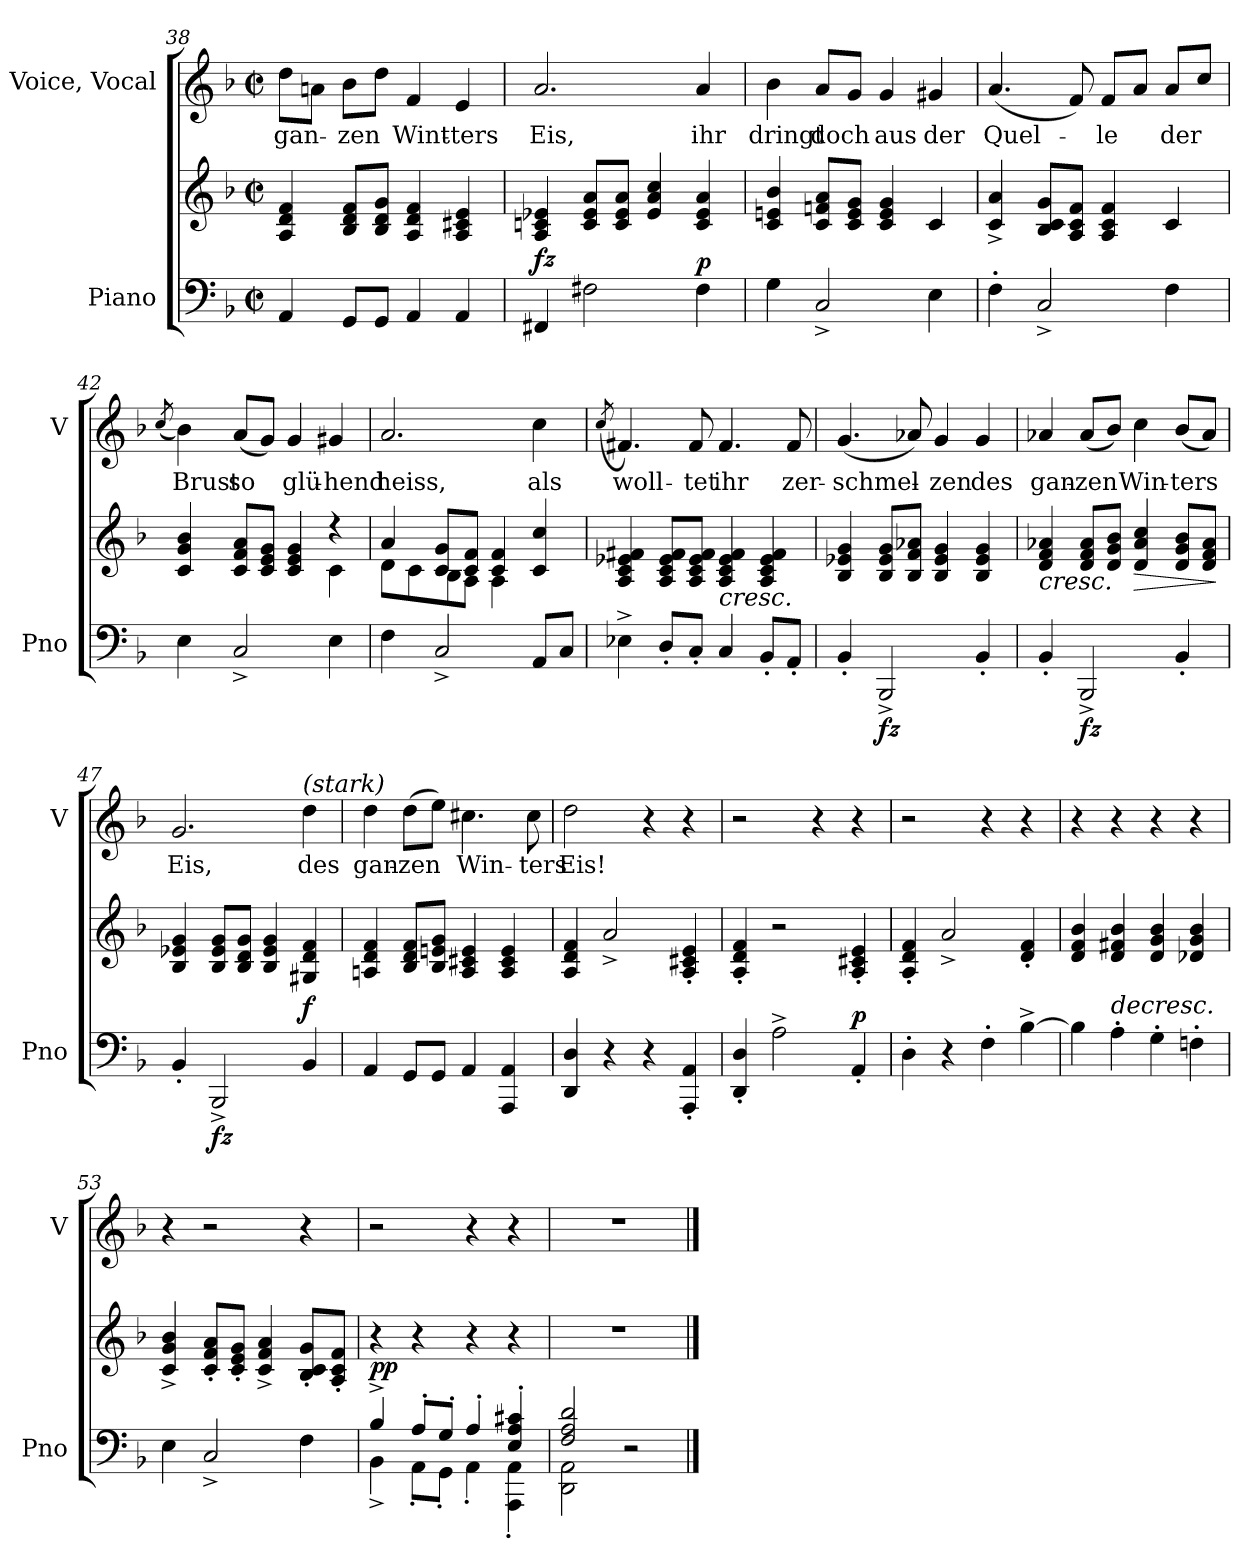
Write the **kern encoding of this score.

**kern	**kern	**dynam	**kern	**text
*part2	*part2	*part2	*part1	*part1
*staff3	*staff2	*staff2/3	*staff1	*staff1
*I"Piano	*	*	*I"Voice, Vocal	*
*I'Pno	*	*	*I'V	*
!!LO:LB:g=z
*clefF4	*clefG2	*	*clefG2	*
*k[b-]	*k[b-]	*	*k[b-]	*
*M2/2	*M2/2	*	*M2/2	*
*met(c|)	*met(c|)	*	*met(c|)	*
=38	=38	=38	=38	=38
!	!	!	!	!LO:LY:b
4AA/	4A/ 4d/ 4f/	.	8dd\L	gan-
.	.	.	8an\J	.
!	!	!	!	!LO:LY:b
8GG/L	8B-/ 8d/ 8f/L	.	8b-\L	-zen
8GG/J	8B-/ 8d/ 8g/J	.	8dd\J	.
!	!	!	!	!LO:LY:b
4AA/	4A/ 4d/ 4f/	.	4f/	Wint-
!	!	!	!	!LO:LY:b
4AA/	4A/ 4c#X/ 4e/	.	4e/	-ters
=39	=39	=39	=39	=39
!	!	!LO:DY:a=2	!	!LO:LY:b
4FF#X/	4A/ 4cn/ 4e-X/	fz	2.a/	Eis,
2F#X\	8c/ 8e-/ 8a/L	.	.	.
.	8c/ 8e-/ 8a/J	.	.	.
.	4e-/ 4a/ 4cc/	.	.	.
!	!	!LO:DY:a=2	!	!LO:LY:b
4F#\	4c/ 4e-/ 4a/	p	4a/	ihr
=40	=40	=40	=40	=40
!	!	!	!	!LO:LY:b
4G\	4c/ 4en/ 4b-/	.	4b-\	dringt
!	!	!	!	!LO:LY:b
2C^/	8c/ 8fn/ 8a/L	.	8a/L	doch
.	8c/ 8e/ 8g/J	.	8g/J	.
!	!	!	!	!LO:LY:b
.	4c/ 4e/ 4g/	.	4g/	aus
!	!	!	!	!LO:LY:b
4E\	4c/	.	4g#X/	der
=41	=41	=41	=41	=41
!	!	!	!	!LO:LY:b
4F'\	4c/^ 4a/^	.	(<4.a/	Quel-
2C^/	8B-/ 8c/ 8g/L	.	.	.
.	8A/ 8c/ 8f/J	.	8f/)	.
!	!	!	!	!LO:LY:b
.	4A/ 4c/ 4f/	.	8f/L	-le
.	.	.	8a/J	.
!	!	!	!	!LO:LY:b
4F\	4c/	.	8a/L	der
.	.	.	8cc/J	.
=42	=42	=42	=42	=42
.	.	.	(<8qcc/	.
*	*^	*	*	*
!	!	!	!	!	!LO:LY:b
4E\	4c/ 4g/ 4b-/	2.ryy	.	4b-\)	Brust
!	!	!	!	!	!LO:LY:b
2C^/	8c/ 8f/ 8a/L	.	.	(<8a/L	so
.	8c/ 8e/ 8g/J	.	.	8g/J)	.
!	!	!	!	!	!LO:LY:b
.	4c/ 4e/ 4g/	.	.	4g/	glü-
!	!	!	!	!	!LO:LY:b
4E\	4r	4c\	.	4g#X/	-hend
!!LO:LB:g=z
=43	=43	=43	=43	=43	=43
!	!	!	!	!	!LO:LY:b
4F\	4a/	8d\L	.	2.a/	heiss,
.	.	8c\	.	.	.
2C^/	8c/ 8g/L	8B-\	.	.	.
.	8c/ 8f/J	8A\J	.	.	.
.	4c/ 4f/	4A\	.	.	.
!	!	!	!	!	!LO:LY:b
8AA/L	4c/ 4cc/	4ryy	.	4cc\	als
8C/J	.	.	.	.	.
*	*v	*v	*	*	*
=44	=44	=44	=44	=44
.	.	.	(<8qcc/	.
!	!	!	!	!LO:LY:b
4E-X^\	4A/ 4c/ 4e-X/ 4f#X/	.	4.f#X/)	woll-
8D'/L	8A/ 8c/ 8e-/ 8f#/L	.	.	.
!	!	!	!	!LO:LY:b
8C'/J	8A/ 8c/ 8e-/ 8f#/J	.	8f#/	-tet
!LO:TX:a:i:t=cresc.	!	!	!	!
!	!	!	!	!LO:LY:b
4C/	4A/ 4c/ 4e-/ 4f#/	.	4.f#/	ihr
8BB-'/L	4A/ 4c/ 4e-/ 4f#/	.	.	.
!	!	!	!	!LO:LY:b
8AA'/J	.	.	8f#/	zer-
=45	=45	=45	=45	=45
!	!	!	!	!LO:LY:b
4BB-'/	4B-/ 4e-X/ 4g/	.	(<4.g/	-schmel-
!	!	!LO:DY:b=2	!	!
2BBB-^/	8B-/ 8e-/ 8g/L	fz	.	.
.	8B-/ 8f/ 8a-X/J	.	8a-X/)	.
!	!	!	!	!LO:LY:b
.	4B-/ 4e-/ 4g/	.	4g/	-zen
!	!	!	!	!LO:LY:b
4BB-'/	4B-/ 4e-/ 4g/	.	4g/	des
=46	=46	=46	=46	=46
!	!	!LO:HP:b	!	!LO:LY:b
4BB-'/	4d/ 4f/ 4a-X/	<	4a-X/	gan-
!	!	!LO:DY:b=2	!	!LO:LY:b
2BBB-^/	8d/ 8f/ 8a-/L	fz	(<8a-/L	-zen
.	8d/ 8g/ 8b-/J	.	8b-/J)	.
!	!	!LO:HP:n=1:b	!	!LO:LY:b
.	4d/ 4a-/ 4cc/	[ >	4cc\	Win-
!	!	!	!	!LO:LY:b
4BB-'/	8d/ 8g/ 8b-/L	.	(<8b-/L	-ters
.	8d/ 8f/ 8a-/J	.	8a-/J)	.
.	.	]	.	.
=47	=47	=47	=47	=47
!	!	!	!	!LO:LY:b
4BB-'/	4B-/ 4e-X/ 4g/	.	2.g/	Eis,
!	!	!LO:DY:b=2	!	!
2BBB-^/	8B-/ 8e-/ 8g/L	fz	.	.
.	8B-/ 8d/ 8g/J	.	.	.
.	4B-/ 4e-/ 4g/	.	.	.
!	!	!	!LO:TX:a:i:t=(stark)	!
!	!	!LO:DY:a=2	!	!LO:LY:b
4BB-/	4G#X/ 4d/ 4f/	f	4dd\	des
!!LO:PB:g=z
=48	=48	=48	=48	=48
!	!	!	!	!LO:LY:b
4AA/	4An/ 4d/ 4f/	.	4dd\	gan-
!	!	!	!	!LO:LY:b
8GG/L	8B-/ 8d/ 8f/L	.	(>8dd\L	-zen
8GG/J	8B-/ 8en/ 8g/J	.	8ee\J)	.
!	!	!	!	!LO:LY:b
4AA/	4A/ 4c#X/ 4e/	.	4.cc#X\	Win-
4AAA/ 4AA/	4A/ 4c#/ 4e/	.	.	.
!	!	!	!	!LO:LY:b
.	.	.	8cc#\	-ters
=49	=49	=49	=49	=49
!	!	!	!	!LO:LY:b
4DD/ 4D/	4A/ 4d/ 4f/	.	2dd\	Eis!
4r	2a^/	.	.	.
4r	.	.	4r	.
4AAA/' 4AA/'	4A/' 4c#X/' 4e/'	.	4r	.
=50	=50	=50	=50	=50
4DD/' 4D/'	4A/' 4d/' 4f/'	.	2r	.
2A^\	2r	.	.	.
.	.	.	4r	.
!	!	!LO:DY:a=2	!	!
4AA'/	4A/' 4c#X/' 4e/'	p	4r	.
!!LO:LB:g=z
=51	=51	=51	=51	=51
4D'\	4A/' 4d/' 4f/'	.	2r	.
4r	2a^/	.	.	.
4F'\	.	.	4r	.
[4B-^\	4d/' 4f/'	.	4r	.
=52	=52	=52	=52	=52
4B-\]	4d/ 4f/ 4b-/	.	4r	.
!LO:TX:a:i:t=decresc.	!	!	!	!
4A'\	4d/ 4f#X/ 4b-/	.	4r	.
4G'\	4d/ 4g/ 4b-/	.	4r	.
4Fn'\	4d-X/ 4g/ 4b-/	.	4r	.
=53	=53	=53	=53	=53
4E\	4c/^ 4g/^ 4b-/^	.	4r	.
2C^/	8c/' 8f/' 8a/'L	.	2r	.
.	8c/' 8e/' 8g/'J	.	.	.
.	4c/^ 4f/^ 4a/^	.	.	.
4F\	8B-/' 8c/' 8g/'L	.	4r	.
.	8A/' 8c/' 8f/'J	.	.	.
=54	=54	=54	=54	=54
*^	*	*	*	*
!	!	!	!LO:DY:b	!	!
4B-^/	4BB-^\	4r	pp	2r	.
8A'/L	8AA'\L	4r	.	.	.
8G'/J	8GG'\J	.	.	.	.
4A'/	4AA'\	4r	.	4r	.
4E/' 4A/' 4c#X/'	4AAA\' 4AA\'	4r	.	4r	.
=55	=55	=55	=55	=55	=55
2F/ 2A/ 2d/	2DD\ 2AA\	1r	.	1r	.
2r	2ryy	.	.	.	.
*v	*v	*	*	*	*
==	==	==	==	==
*-	*-	*-	*-	*-
